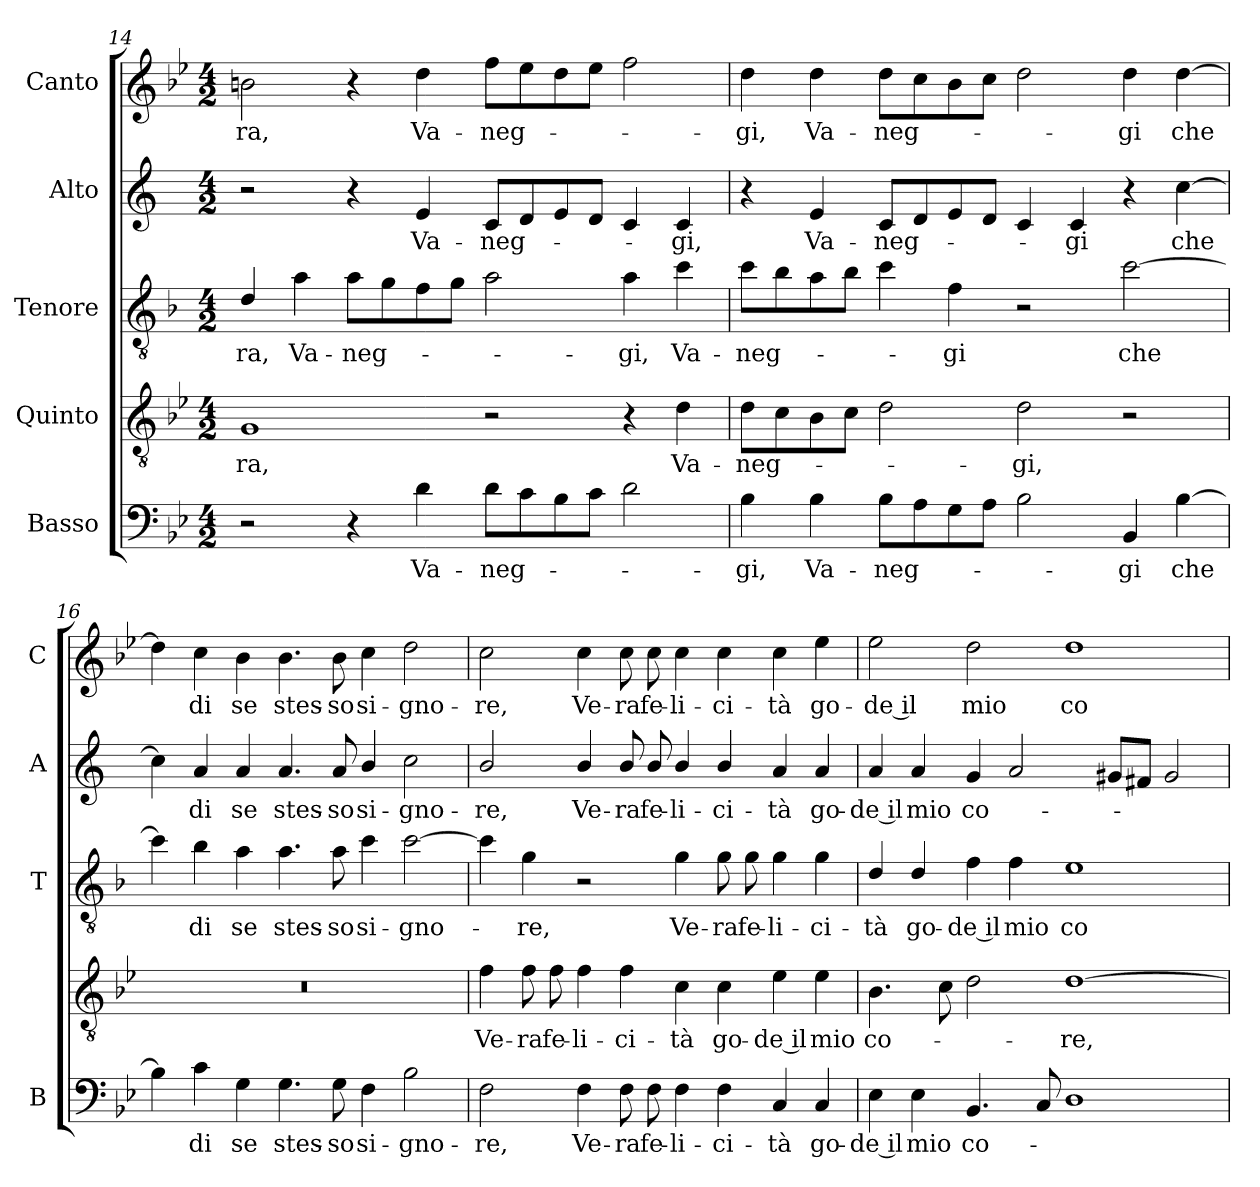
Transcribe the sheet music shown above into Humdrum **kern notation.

**kern	**text	**kern	**text	**kern	**text	**kern	**text	**kern	**text
*part5	*part5	*part4	*part4	*part3	*part3	*part2	*part2	*part1	*part1
*staff5	*staff5	*staff4	*staff4	*staff3	*staff3	*staff2	*staff2	*staff1	*staff1
*I"Basso	*	*I"Quinto	*	*I"Tenore	*	*I"Alto	*	*I"Canto	*
*I'B	*	*	*	*I'T	*	*I'A	*	*I'C	*
*clefF4	*	*clefGv2	*	*clefGv2	*	*clefG2	*	*clefG2	*
*	*	*	*	*ITrd4c7	*	*ITrd1c2	*	*	*
*k[b-e-]	*	*k[b-e-]	*	*k[b-e-]	*	*k[b-e-]	*	*k[b-e-]	*
*B-:	*	*B-:	*	*B-:	*	*B-:	*	*B-:	*
*M4/2	*	*M4/2	*	*M4/2	*	*M4/2	*	*M4/2	*
=14	=14	=14	=14	=14	=14	=14	=14	=14	=14
!	!	!	!LO:LY:b	!	!LO:LY:b	!	!	!	!LO:LY:b
2r	.	1G	-ra,	4G/	-ra,	2r	.	2bn\	-ra,
!	!	!	!	!	!LO:LY:b	!	!	!	!
.	.	.	.	4d\	Va-	.	.	.	.
!	!	!	!	!	!LO:LY:b	!	!	!	!
4r	.	.	.	8d\L	-neg-	4r	.	4r	.
.	.	.	.	8c\	.	.	.	.	.
!	!LO:LY:b	!	!	!	!	!	!LO:LY:b	!	!LO:LY:b
4d\	Va-	.	.	8B-\	.	4d/	Va-	4dd\	Va-
.	.	.	.	8c\J	.	.	.	.	.
!	!LO:LY:b	!	!	!	!	!	!LO:LY:b	!	!LO:LY:b
8d\L	-neg-	2r	.	2d\	.	8B-/L	-neg-	8ff\L	-neg-
8c\	.	.	.	.	.	8c/	.	8ee-\	.
8B-\	.	.	.	.	.	8d/	.	8dd\	.
8c\J	.	.	.	.	.	8c/J	.	8ee-\J	.
!	!	!	!	!	!LO:LY:b	!	!	!	!
2d\	.	4r	.	4d\	-gi,	4B-/	.	2ff\	.
!	!	!	!LO:LY:b	!	!LO:LY:b	!	!LO:LY:b	!	!
.	.	4d\	Va-	4f\	Va-	4B-/	-gi,	.	.
=15	=15	=15	=15	=15	=15	=15	=15	=15	=15
!	!LO:LY:b	!	!LO:LY:b	!	!LO:LY:b	!	!	!	!LO:LY:b
4B-\	-gi,	8d\L	-neg-	8f\L	-neg-	4r	.	4dd\	-gi,
.	.	8c\	.	8e-\	.	.	.	.	.
!	!LO:LY:b	!	!	!	!	!	!LO:LY:b	!	!LO:LY:b
4B-\	Va-	8B-\	.	8d\	.	4d/	Va-	4dd\	Va-
.	.	8c\J	.	8e-\J	.	.	.	.	.
!	!LO:LY:b	!	!	!	!	!	!LO:LY:b	!	!LO:LY:b
8B-\L	-neg-	2d\	.	4f\	.	8B-/L	-neg-	8dd\L	-neg-
8A\	.	.	.	.	.	8c/	.	8cc\	.
!	!	!	!	!	!LO:LY:b	!	!	!	!
8G\	.	.	.	4B-\	-gi	8d/	.	8b-\	.
8A\J	.	.	.	.	.	8c/J	.	8cc\J	.
!	!	!	!LO:LY:b	!	!	!	!	!	!
2B-\	.	2d\	-gi,	2r	.	4B-/	.	2dd\	.
!	!	!	!	!	!	!	!LO:LY:b	!	!
.	.	.	.	.	.	4B-/	-gi	.	.
!	!LO:LY:b	!	!	!	!LO:LY:b	!	!	!	!LO:LY:b
4BB-/	-gi	2r	.	[2f\	che	4r	.	4dd\	-gi
!	!LO:LY:b	!	!	!	!	!	!LO:LY:b	!	!LO:LY:b
[4B-\	che	.	.	.	.	[4b-\	che	[4dd\	che
!!LO:LB:g=z
=16	=16	=16	=16	=16	=16	=16	=16	=16	=16
4B-\]	.	0r	.	4f\]	.	4b-\]	.	4dd\]	.
!	!LO:LY:b	!	!	!	!LO:LY:b	!	!LO:LY:b	!	!LO:LY:b
4c\	di	.	.	4e-\	di	4g/	di	4cc\	di
!	!LO:LY:b	!	!	!	!LO:LY:b	!	!LO:LY:b	!	!LO:LY:b
4G\	se	.	.	4d\	se	4g/	se	4b-\	se
!	!LO:LY:b	!	!	!	!LO:LY:b	!	!LO:LY:b	!	!LO:LY:b
4.G\	stes-	.	.	4.d\	stes-	4.g/	stes-	4.b-\	stes-
!	!LO:LY:b	!	!	!	!LO:LY:b	!	!LO:LY:b	!	!LO:LY:b
8G\	-so	.	.	8d\	-so	8g/	-so	8b-\	-so
!	!LO:LY:b	!	!	!	!LO:LY:b	!	!LO:LY:b	!	!LO:LY:b
4F\	si-	.	.	4f\	si-	4a/	si-	4cc\	si-
!	!LO:LY:b	!	!	!	!LO:LY:b	!	!LO:LY:b	!	!LO:LY:b
2B-\	-gno-	.	.	[2f\	-gno-	2b-\	-gno-	2dd\	-gno-
=17	=17	=17	=17	=17	=17	=17	=17	=17	=17
!	!LO:LY:b	!	!LO:LY:b	!	!	!	!LO:LY:b	!	!LO:LY:b
2F\	-re,	4f\	Ve-	4f\]	.	2a/	-re,	2cc\	-re,
!	!	!	!LO:LY:b	!	!LO:LY:b	!	!	!	!
.	.	8f\	-ra	4c\	-re,	.	.	.	.
!	!	!	!LO:LY:b	!	!	!	!	!	!
.	.	8f\	fe-	.	.	.	.	.	.
!	!LO:LY:b	!	!LO:LY:b	!	!	!	!LO:LY:b	!	!LO:LY:b
4F\	Ve-	4f\	-li-	2r	.	4a/	Ve-	4cc\	Ve-
!	!LO:LY:b	!	!LO:LY:b	!	!	!	!LO:LY:b	!	!LO:LY:b
8F\	-ra	4f\	-ci-	.	.	8a/	-ra	8cc\	-ra
!	!LO:LY:b	!	!	!	!	!	!LO:LY:b	!	!LO:LY:b
8F\	fe-	.	.	.	.	8a/	fe-	8cc\	fe-
!	!LO:LY:b	!	!LO:LY:b	!	!LO:LY:b	!	!LO:LY:b	!	!LO:LY:b
4F\	-li-	4c\	-tà	4c\	Ve-	4a/	-li-	4cc\	-li-
!	!LO:LY:b	!	!LO:LY:b	!	!LO:LY:b	!	!LO:LY:b	!	!LO:LY:b
4F\	-ci-	4c\	go-	8c\	-ra	4a/	-ci-	4cc\	-ci-
!	!	!	!	!	!LO:LY:b	!	!	!	!
.	.	.	.	8c\	fe-	.	.	.	.
!	!LO:LY:b	!	!LO:LY:b	!	!LO:LY:b	!	!LO:LY:b	!	!LO:LY:b
4C/	-tà	4e-\	-de il	4c\	-li-	4g/	-tà	4cc\	-tà
!	!LO:LY:b	!	!LO:LY:b	!	!LO:LY:b	!	!LO:LY:b	!	!LO:LY:b
4C/	go-	4e-\	mio	4c\	-ci-	4g/	go-	4ee-\	go-
=18	=18	=18	=18	=18	=18	=18	=18	=18	=18
!	!LO:LY:b	!	!LO:LY:b	!	!LO:LY:b	!	!LO:LY:b	!	!LO:LY:b
4E-\	-de il	4.B-\	co-	4G/	-tà	4g/	-de il	2ee-\	-de il
!	!LO:LY:b	!	!	!	!LO:LY:b	!	!LO:LY:b	!	!
4E-\	mio	.	.	4G/	go-	4g/	mio	.	.
.	.	8c\	.	.	.	.	.	.	.
!	!LO:LY:b	!	!	!	!LO:LY:b	!	!LO:LY:b	!	!LO:LY:b
4.BB-/	co-	2d\	.	4B-\	-de il	4f/	co-	2dd\	mio
!	!	!	!	!	!LO:LY:b	!	!	!	!
.	.	.	.	4B-\	mio	2g/	.	.	.
8C/	.	.	.	.	.	.	.	.	.
!	!	!	!LO:LY:b	!	!LO:LY:b	!	!	!	!LO:LY:b
1D	.	[1d	-re,	1A	co-	.	.	1dd	co-
.	.	.	.	.	.	8f#X/L	.	.	.
.	.	.	.	.	.	8en/J	.	.	.
.	.	.	.	.	.	2f#/	.	.	.
=	=	=	=	=	=	=	=	=	=
*-	*-	*-	*-	*-	*-	*-	*-	*-	*-
